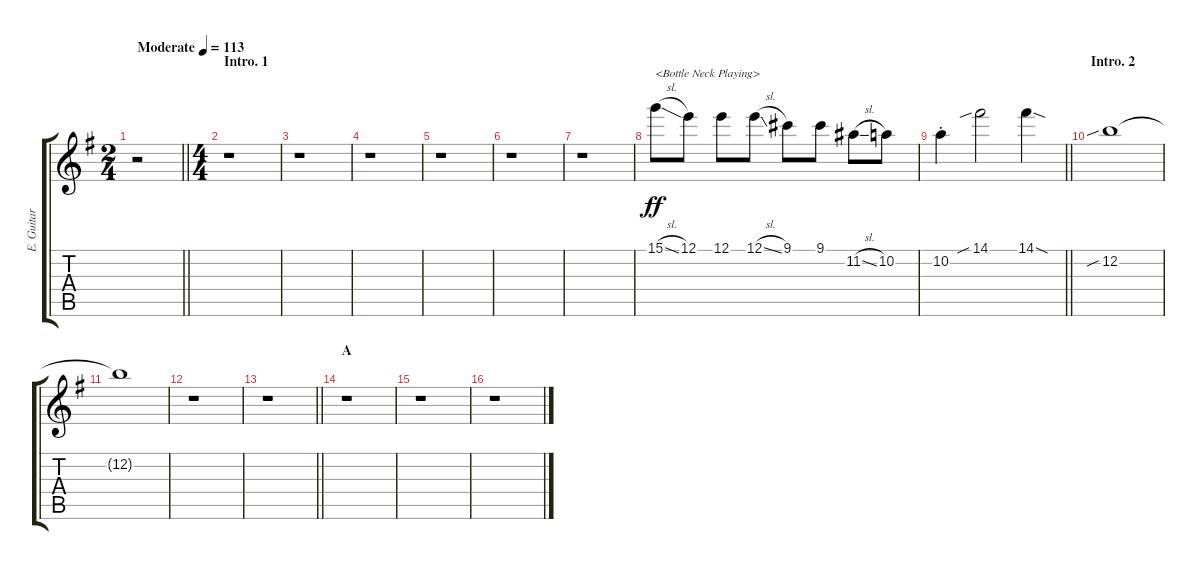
\track ("E. Guitar II" "E. Guitar ") {instrument electricguitarjazz}
\staff {score tabs}
\tuning (E4 B3 G3 D3 A2 E2) {hide}
\ts (2 4)
\tempo (113 "Moderate")
\clef g2
\barLineRight lightlight
\ks g
r.2{dy ff instrument electricguitarjazz} |
\ts (4 4)
\section ("" "Intro. 1")
r.1 |
r.1 |
r.1 |
r.1 |
r.1 |
r.1 |
15.1{sl}.8{txt "<Bottle Neck Playing>"} 12.1.8 12.1.8 12.1{sl}.8 9.1.8 9.1.8 11.2{sl}.8 10.2.8 |
\barLineRight lightlight
10.2{st}.4 14.1{sib}.2 14.1{sod}.4 |
\section ("" "Intro. 2")
12.2{sib}.1 |
12.2{t}.1 |
r.1 |
\barLineRight lightlight
r.1 |
\section ("" "A")
r.1 |
r.1 |
r.1
